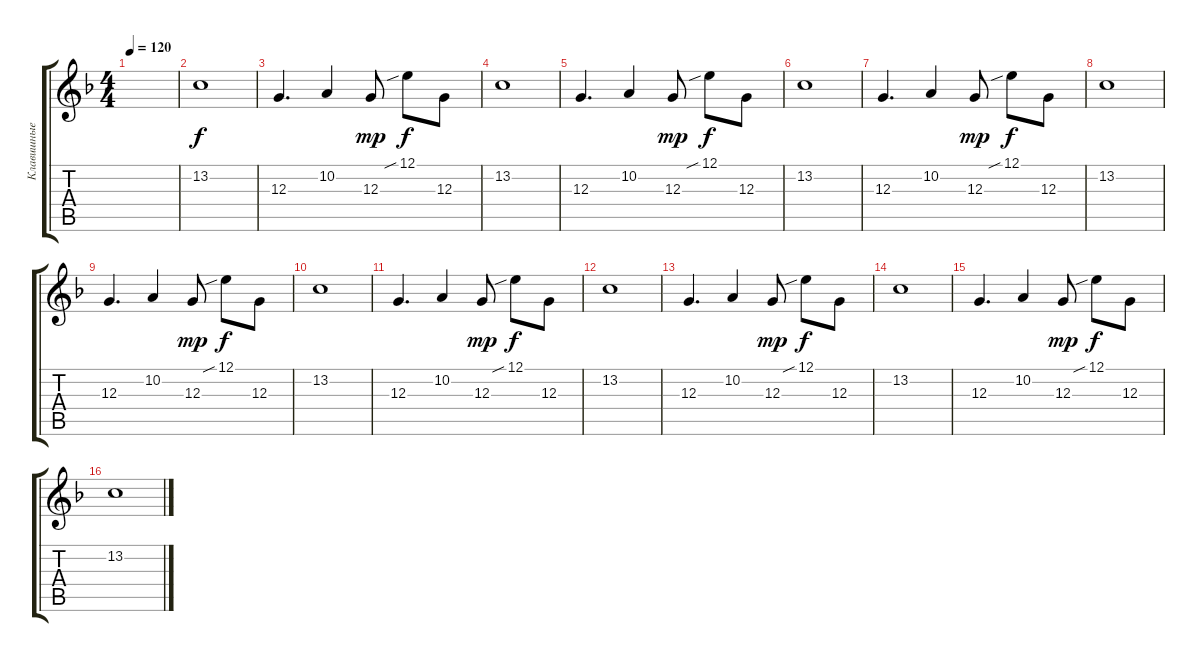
\track ("Клавишные" "Клавишные") {instrument lead1square}
\staff {score tabs}
\tuning (E4 B3 G3 D3 A2 E2) {hide}
\ts (4 4)
\tempo 120
\clef g2
\ks f
|
13.2.1{volume 10 instrument whistle} |
12.3.4{d} 10.2.4 12.3.8{dy mp} 12.1{sib}.8{dy f} 12.3.8 |
13.2.1 |
12.3.4{d} 10.2.4 12.3.8{dy mp} 12.1{sib}.8{dy f} 12.3.8 |
13.2.1 |
12.3.4{d} 10.2.4 12.3.8{dy mp} 12.1{sib}.8{dy f} 12.3.8 |
13.2.1 |
12.3.4{d} 10.2.4 12.3.8{dy mp} 12.1{sib}.8{dy f} 12.3.8 |
13.2.1{volume 8} |
12.3.4{d} 10.2.4 12.3.8{dy mp} 12.1{sib}.8{dy f} 12.3.8 |
13.2.1 |
12.3.4{d} 10.2.4 12.3.8{dy mp} 12.1{sib}.8{dy f} 12.3.8 |
13.2.1{volume 5} |
12.3.4{d} 10.2.4 12.3.8{dy mp} 12.1{sib}.8{dy f} 12.3.8 |
13.2.1
